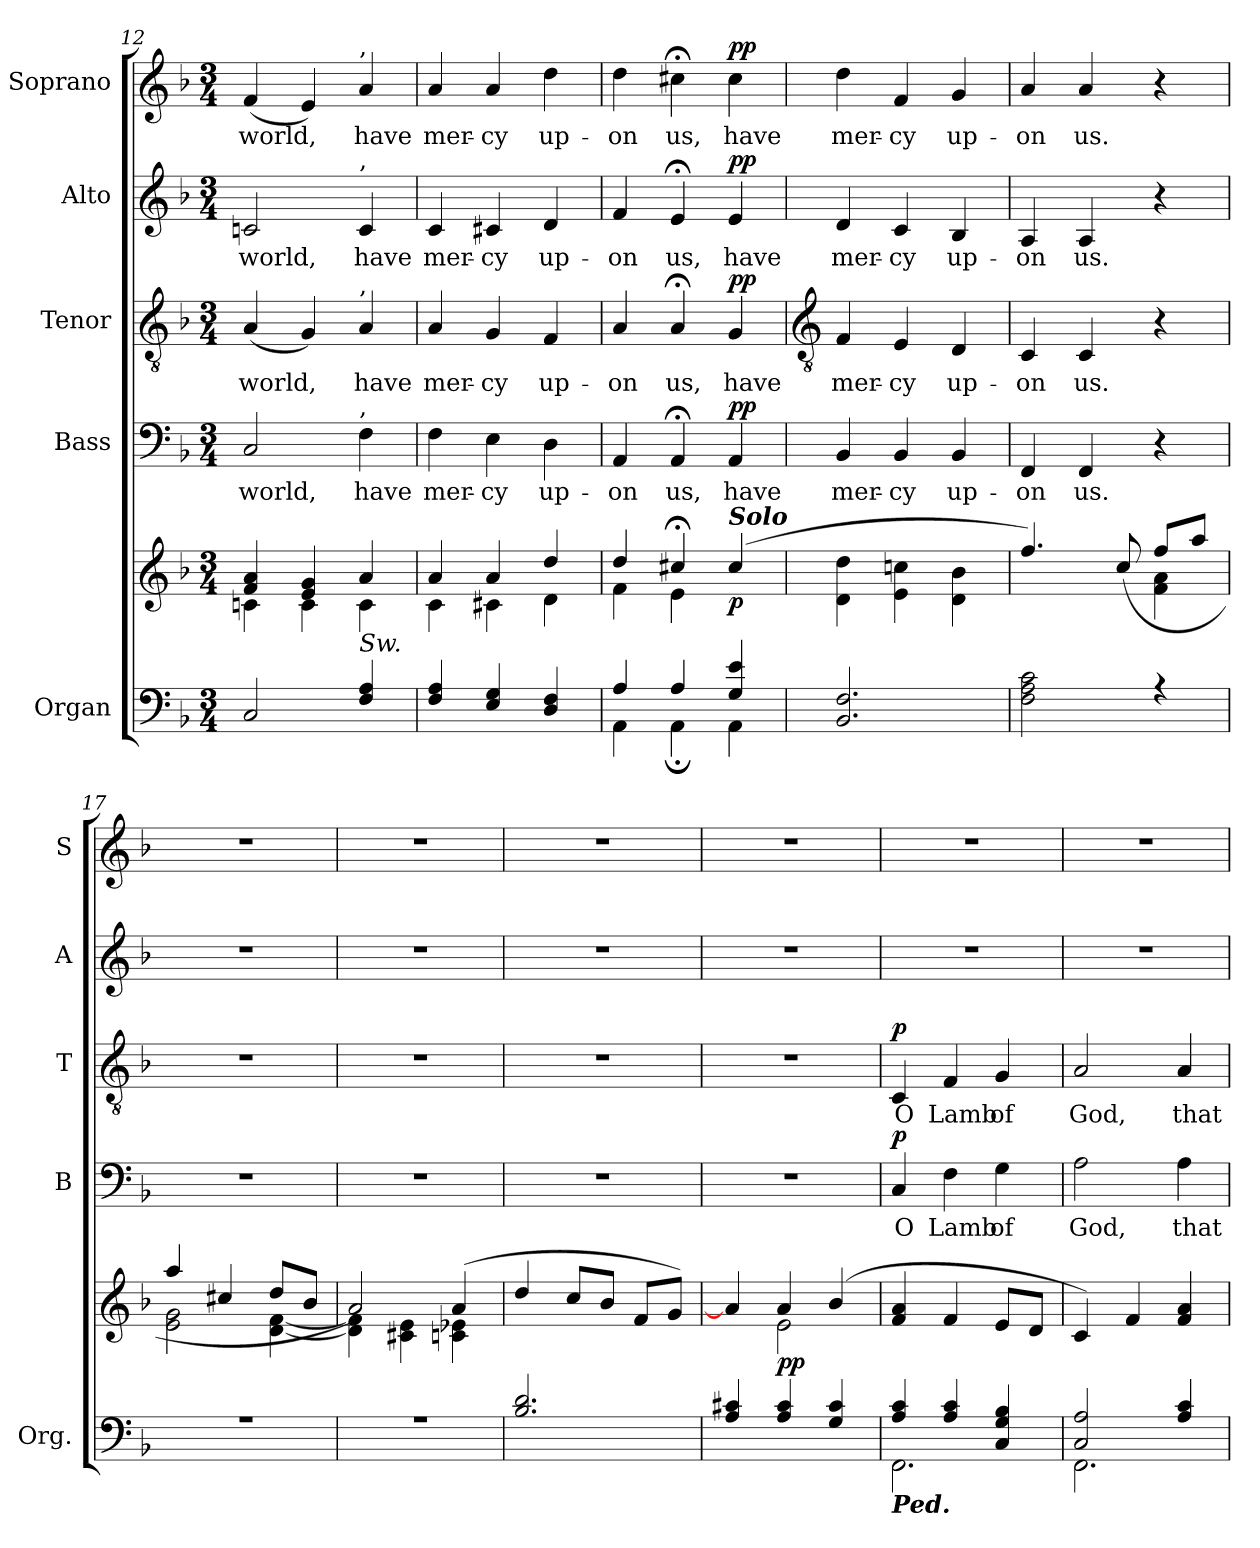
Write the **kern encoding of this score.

**kern	**kern	**dynam	**kern	**text	**dynam	**kern	**text	**dynam	**kern	**text	**dynam	**kern	**text	**dynam
*part5	*part5	*part5	*part4	*part4	*part4	*part3	*part3	*part3	*part2	*part2	*part2	*part1	*part1	*part1
*staff6	*staff5	*staff5/6	*staff4	*staff4	*staff4	*staff3	*staff3	*staff3	*staff2	*staff2	*staff2	*staff1	*staff1	*staff1
*I"Organ	*	*	*I"Bass	*	*	*I"Tenor	*	*	*I"Alto	*	*	*I"Soprano	*	*
*I'Org.	*	*	*I'B	*	*	*I'T	*	*	*I'A	*	*	*I'S	*	*
*clefF4	*clefG2	*	*clefF4	*	*	*clefGv2	*	*	*clefG2	*	*	*clefG2	*	*
*k[b-]	*k[b-]	*	*k[b-]	*	*	*k[b-]	*	*	*k[b-]	*	*	*k[b-]	*	*
*F:	*F:	*	*F:	*	*	*F:	*	*	*F:	*	*	*F:	*	*
*M3/4	*M3/4	*	*M3/4	*	*	*M3/4	*	*	*M3/4	*	*	*M3/4	*	*
=12	=12	=12	=12	=12	=12	=12	=12	=12	=12	=12	=12	=12	=12	=12
*^	*	*	*	*	*	*	*	*	*	*	*	*	*	*
!	!LO:N:vis=1	!	!	!	!LO:LY:b	!	!	!LO:LY:b	!	!	!LO:LY:b	!	!	!LO:LY:b	!
*	*	*^	*	*	*	*	*	*	*	*	*	*	*	*	*
2C	2.ryy	4f/ 4a/	4cn\	.	2C	world,	.	(<4A	world,	.	2cn	world,	.	(<4f	world,	.
.	.	4e/ 4g/	4c\	.	.	.	.	4G)	.	.	.	.	.	4e)	.	.
!	!	!	!	!	!	!	!	!	!	!	!	!	!	!LO:TX:a:t=,	!	!
!	!	!	!	!	!	!	!	!	!	!	!LO:TX:a:t=,	!	!	!	!	!
!	!	!	!	!	!	!	!	!LO:TX:a:t=,	!	!	!	!	!	!	!	!
!	!	!	!	!	!LO:TX:a:t=,	!	!	!	!	!	!	!	!	!	!	!
!	!	!LO:TX:b:i:t=Sw.	!	!	!	!	!	!	!	!	!	!	!	!	!	!
!	!	!	!	!	!	!LO:LY:b	!	!	!LO:LY:b	!	!	!LO:LY:b	!	!	!LO:LY:b	!
4F 4A	.	4a/	4c\	.	4F	have	.	4A	have	.	4c	have	.	4a	have	.
=13	=13	=13	=13	=13	=13	=13	=13	=13	=13	=13	=13	=13	=13	=13	=13	=13
!	!LO:N:vis=1	!	!	!	!	!LO:LY:b	!	!	!LO:LY:b	!	!	!LO:LY:b	!	!	!LO:LY:b	!
4F 4A	2.ryy	4a/	4c\	.	4F	mer-	.	4A	mer-	.	4c	mer-	.	4a	mer-	.
!	!	!	!	!	!	!LO:LY:b	!	!	!LO:LY:b	!	!	!LO:LY:b	!	!	!LO:LY:b	!
4E 4G	.	4a/	4c#X\	.	4E	-cy	.	4G	-cy	.	4c#X	-cy	.	4a	-cy	.
!	!	!	!	!	!	!LO:LY:b	!	!	!LO:LY:b	!	!	!LO:LY:b	!	!	!LO:LY:b	!
4D 4F	.	4dd/	4d\	.	4D	up-	.	4F	up-	.	4d	up-	.	4dd	up-	.
=14	=14	=14	=14	=14	=14	=14	=14	=14	=14	=14	=14	=14	=14	=14	=14	=14
!	!	!	!	!	!	!LO:LY:b	!	!	!LO:LY:b	!	!	!LO:LY:b	!	!	!LO:LY:b	!
4A	4AA\	4dd/	4f\	.	4AA	-on	.	4A	-on	.	4f	-on	.	4dd	-on	.
!	!	!	!	!	!	!LO:LY:b	!	!	!LO:LY:b	!	!	!LO:LY:b	!	!	!LO:LY:b	!
4A	4AA;\	4cc#X;</	4e\	.	4AA;<	us,	.	4A;<	us,	.	4e;<	us,	.	4cc#X;<	us,	.
!	!	!LO:TX:a:Bi:t=Solo	!	!	!	!	!	!	!	!	!	!	!	!	!	!
!	!	!	!	!LO:DY:b	!	!LO:LY:b	!LO:DY:b	!	!LO:LY:b	!LO:DY:b	!	!LO:LY:b	!LO:DY:b	!	!LO:LY:b	!LO:DY:b
4G 4e	4AA\	(>4cc#/	4ryy	p	4AA	have	pp	4G	have	pp	4e	have	pp	4cc#	have	pp
!!LO:LB:g=z
=15	=15	=15	=15	=15	=15	=15	=15	=15	=15	=15	=15	=15	=15	=15	=15	=15
*	*	*	*	*	*	*	*	*clefGv2	*	*	*	*	*	*	*	*
!	!LO:N:vis=1	!	!	!	!	!LO:LY:b	!	!	!LO:LY:b	!	!	!LO:LY:b	!	!	!LO:LY:b	!
2.BB- 2.F	2.ryy	4d\ 4dd\	2ryy	.	4BB-	mer-	.	4F	mer-	.	4d	mer-	.	4dd	mer-	.
!	!	!	!	!	!	!LO:LY:b	!	!	!LO:LY:b	!	!	!LO:LY:b	!	!	!LO:LY:b	!
.	.	4e\ 4ccn\	.	.	4BB-	-cy	.	4E	-cy	.	4c	-cy	.	4f	-cy	.
!	!	!	!	!	!	!LO:LY:b	!	!	!LO:LY:b	!	!	!LO:LY:b	!	!	!LO:LY:b	!
.	.	4d\ 4b-\	4ryy	.	4BB-	up-	.	4D	up-	.	4B-	up-	.	4g	up-	.
=16	=16	=16	=16	=16	=16	=16	=16	=16	=16	=16	=16	=16	=16	=16	=16	=16
!	!LO:N:vis=1	!	!	!	!	!LO:LY:b	!	!	!LO:LY:b	!	!	!LO:LY:b	!	!	!LO:LY:b	!
2F\ 2A\ 2c\	2.ryy	4.ff/)	2ryy	.	4FF	-on	.	4C	-on	.	4A	-on	.	4a	-on	.
!	!	!	!	!	!	!LO:LY:b	!	!	!LO:LY:b	!	!	!LO:LY:b	!	!	!LO:LY:b	!
.	.	.	.	.	4FF	us.	.	4C	us.	.	4A	us.	.	4a	us.	.
.	.	(>8cc/	.	.	.	.	.	.	.	.	.	.	.	.	.	.
4r	.	8ff/L	4f\ 4a\	.	4r	.	.	4r	.	.	4r	.	.	4r	.	.
.	.	8aa/J	.	.	.	.	.	.	.	.	.	.	.	.	.	.
=17	=17	=17	=17	=17	=17	=17	=17	=17	=17	=17	=17	=17	=17	=17	=17	=17
!LO:N:vis=1	!LO:N:vis=1	!	!	!	!LO:N:vis=1	!	!	!LO:N:vis=1	!	!	!LO:N:vis=1	!	!	!LO:N:vis=1	!	!
2.r	2.ryy	4aa/	2e\ 2g\	.	2.r	.	.	2.r	.	.	2.r	.	.	2.r	.	.
.	.	4cc#X/	.	.	.	.	.	.	.	.	.	.	.	.	.	.
.	.	8dd/L	[4d\ [4f\	.	.	.	.	.	.	.	.	.	.	.	.	.
.	.	8b-/J	.	.	.	.	.	.	.	.	.	.	.	.	.	.
=18	=18	=18	=18	=18	=18	=18	=18	=18	=18	=18	=18	=18	=18	=18	=18	=18
!LO:N:vis=1	!LO:N:vis=1	!	!	!	!LO:N:vis=1	!	!	!LO:N:vis=1	!	!	!LO:N:vis=1	!	!	!LO:N:vis=1	!	!
2.r	2.ryy	2a/)	4d\] 4f\]	.	2.r	.	.	2.r	.	.	2.r	.	.	2.r	.	.
.	.	.	4c#X\ 4e\	.	.	.	.	.	.	.	.	.	.	.	.	.
.	.	(>4a/	4cn\ 4e-X\	.	.	.	.	.	.	.	.	.	.	.	.	.
=19	=19	=19	=19	=19	=19	=19	=19	=19	=19	=19	=19	=19	=19	=19	=19	=19
!	!LO:N:vis=1	!	!	!	!LO:N:vis=1	!	!	!LO:N:vis=1	!	!	!LO:N:vis=1	!	!	!LO:N:vis=1	!	!
2.B- 2.d	2.ryy	4dd/	2ryy	.	2.r	.	.	2.r	.	.	2.r	.	.	2.r	.	.
.	.	8cc/L	.	.	.	.	.	.	.	.	.	.	.	.	.	.
.	.	8b-/J	.	.	.	.	.	.	.	.	.	.	.	.	.	.
.	.	8f/L	4ryy	.	.	.	.	.	.	.	.	.	.	.	.	.
.	.	8g/J)	.	.	.	.	.	.	.	.	.	.	.	.	.	.
=20	=20	=20	=20	=20	=20	=20	=20	=20	=20	=20	=20	=20	=20	=20	=20	=20
!	!	!	!	!	!LO:N:vis=1	!	!	!LO:N:vis=1	!	!	!LO:N:vis=1	!	!	!LO:N:vis=1	!	!
4A 4c#X	2.ryy	4a/]	4ryy	.	2.r	.	.	2.r	.	.	2.r	.	.	2.r	.	.
!	!	!	!	!LO:DY:b	!	!	!	!	!	!	!	!	!	!	!	!
4A 4c#	.	4a/	2e\	pp	.	.	.	.	.	.	.	.	.	.	.	.
4G 4c#	.	(>4b-/	.	.	.	.	.	.	.	.	.	.	.	.	.	.
=21	=21	=21	=21	=21	=21	=21	=21	=21	=21	=21	=21	=21	=21	=21	=21	=21
!LO:TX:b:Bi:t=Ped.	!	!	!	!	!	!	!	!	!	!	!	!	!	!	!	!
!	!	!	!	!	!	!LO:LY:b	!LO:DY:b	!	!LO:LY:b	!LO:DY:b	!LO:N:vis=1	!	!	!LO:N:vis=1	!	!
4A/ 4c/	2.FF\	4f/ 4a/	2ryy	.	4C	O	p	4C	O	p	2.r	.	.	2.r	.	.
!	!	!	!	!	!	!LO:LY:b	!	!	!LO:LY:b	!	!	!	!	!	!	!
4A/ 4c/	.	4f/	.	.	4F	Lamb	.	4F	Lamb	.	.	.	.	.	.	.
!	!	!	!	!	!	!LO:LY:b	!	!	!LO:LY:b	!	!	!	!	!	!	!
4C/ 4G/ 4B-/	.	8e/L	4ryy	.	4G	of	.	4G	of	.	.	.	.	.	.	.
.	.	8d/J	.	.	.	.	.	.	.	.	.	.	.	.	.	.
=22	=22	=22	=22	=22	=22	=22	=22	=22	=22	=22	=22	=22	=22	=22	=22	=22
!	!	!	!	!	!	!LO:LY:b	!	!	!LO:LY:b	!	!LO:N:vis=1	!	!	!LO:N:vis=1	!	!
2C/ 2A/	2.FF\	4c/)	2ryy	.	2A	God,	.	2A	God,	.	2.r	.	.	2.r	.	.
.	.	4f/	.	.	.	.	.	.	.	.	.	.	.	.	.	.
!	!	!	!	!	!	!LO:LY:b	!	!	!LO:LY:b	!	!	!	!	!	!	!
4A/ 4c/	.	4f/ 4a/	4ryy	.	4A	that	.	4A	that	.	.	.	.	.	.	.
*v	*v	*	*	*	*	*	*	*	*	*	*	*	*	*	*	*
*	*v	*v	*	*	*	*	*	*	*	*	*	*	*	*	*
=	=	=	=	=	=	=	=	=	=	=	=	=	=	=
*-	*-	*-	*-	*-	*-	*-	*-	*-	*-	*-	*-	*-	*-	*-
